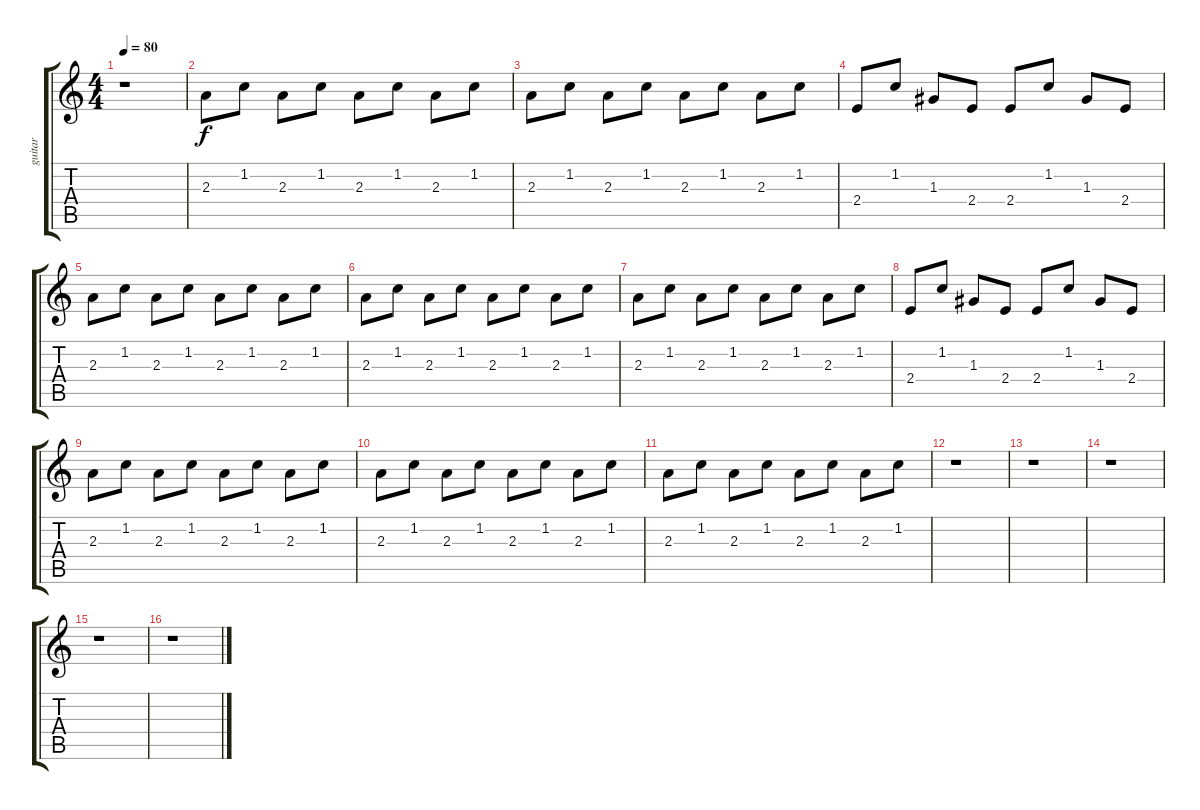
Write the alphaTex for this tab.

\track ("guitar" "guitar") {instrument overdrivenguitar}
\staff {score tabs}
\tuning (E4 B3 G3 D3 A2 E2) {hide}
\ts (4 4)
\tempo 80
\clef g2
\ks c
r.1{dy f} |
2.3.8 1.2.8 2.3.8 1.2.8 2.3.8 1.2.8 2.3.8 1.2.8 |
2.3.8 1.2.8 2.3.8 1.2.8 2.3.8 1.2.8 2.3.8 1.2.8 |
2.4.8 1.2.8 1.3.8 2.4.8 2.4.8 1.2.8 1.3.8 2.4.8 |
2.3.8 1.2.8 2.3.8 1.2.8 2.3.8 1.2.8 2.3.8 1.2.8 |
2.3.8 1.2.8 2.3.8 1.2.8 2.3.8 1.2.8 2.3.8 1.2.8 |
2.3.8 1.2.8 2.3.8 1.2.8 2.3.8 1.2.8 2.3.8 1.2.8 |
2.4.8 1.2.8 1.3.8 2.4.8 2.4.8 1.2.8 1.3.8 2.4.8 |
2.3.8 1.2.8 2.3.8 1.2.8 2.3.8 1.2.8 2.3.8 1.2.8 |
2.3.8 1.2.8 2.3.8 1.2.8 2.3.8 1.2.8 2.3.8 1.2.8 |
2.3.8 1.2.8 2.3.8 1.2.8 2.3.8 1.2.8 2.3.8 1.2.8 |
r.1 |
r.1 |
r.1 |
r.1 |
r.1
